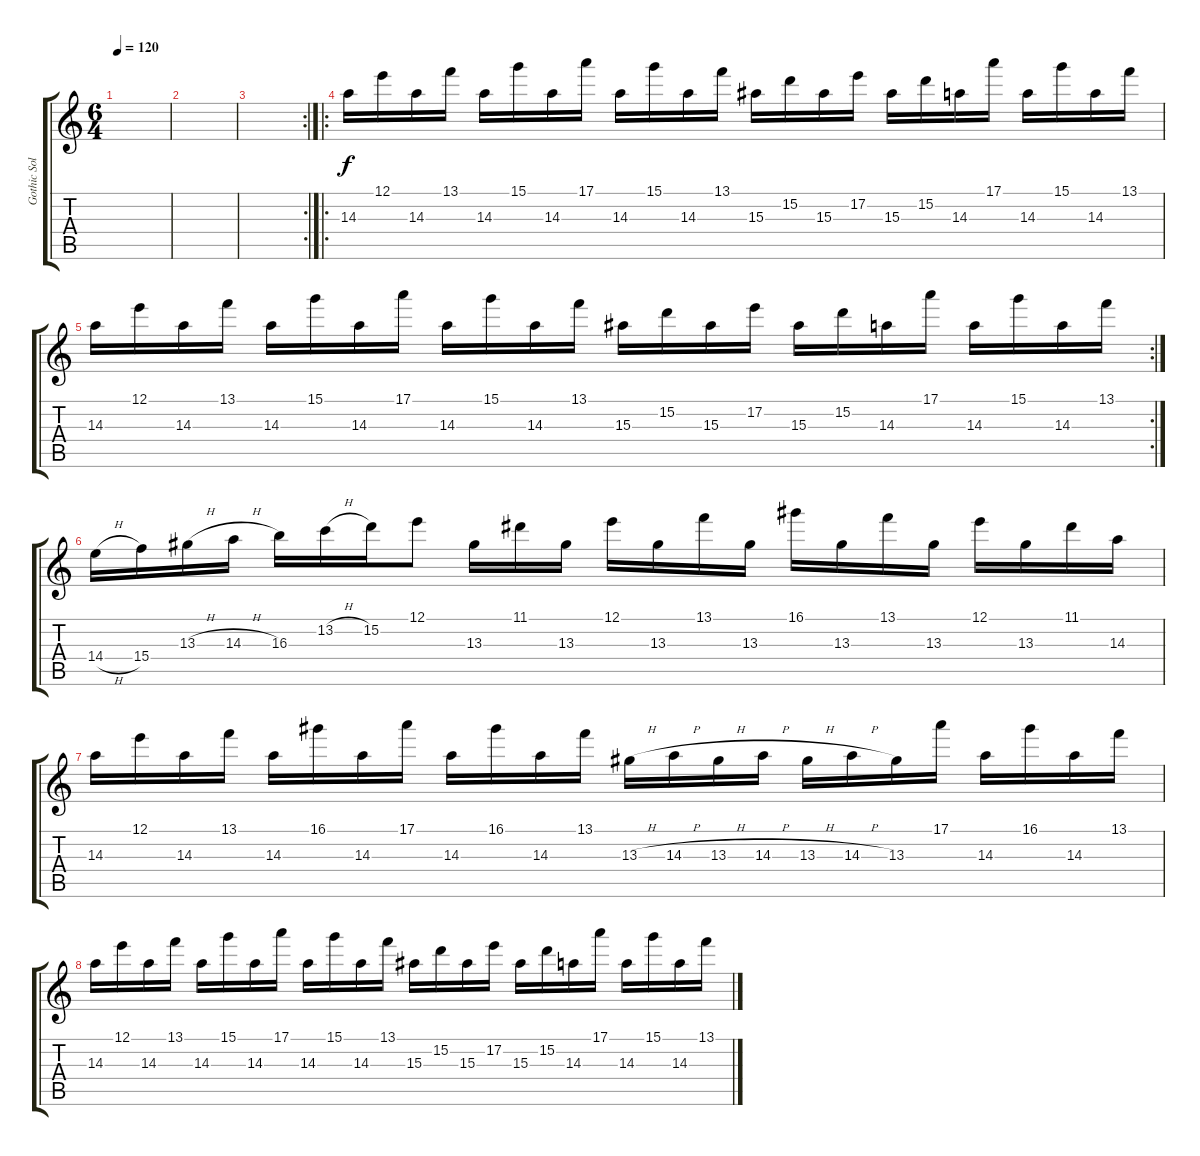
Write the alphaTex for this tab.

\track ("Gothic Solo" "Gothic Sol") {instrument distortionguitar}
\staff {score tabs}
\tuning (E4 B3 G3 D3 A2 E2) {hide}
\ts (6 4)
\tempo 120
\clef g2
\ks c
|
|
\rc 2
|
\ro
14.3.16 12.1.16 14.3.16 13.1.16 14.3.16 15.1.16 14.3.16 17.1.16 14.3.16 15.1.16 14.3.16 13.1.16 15.3.16 15.2.16 15.3.16 17.2.16 15.3.16 15.2.16 14.3.16 17.1.16 14.3.16 15.1.16 14.3.16 13.1.16 |
\rc 2
14.3.16 12.1.16 14.3.16 13.1.16 14.3.16 15.1.16 14.3.16 17.1.16 14.3.16 15.1.16 14.3.16 13.1.16 15.3.16 15.2.16 15.3.16 17.2.16 15.3.16 15.2.16 14.3.16 17.1.16 14.3.16 15.1.16 14.3.16 13.1.16 |
14.4{h}.16 15.4.16 13.3{h}.16 14.3{h}.16 16.3.16 13.2{h}.16 15.2.16 12.1.8 13.3.16 11.1.16 13.3.16 12.1.16 13.3.16 13.1.16 13.3.16 16.1.16 13.3.16 13.1.16 13.3.16 12.1.16 13.3.16 11.1.16 14.3.16 |
14.3.16 12.1.16 14.3.16 13.1.16 14.3.16 16.1.16 14.3.16 17.1.16 14.3.16 16.1.16 14.3.16 13.1.16 13.3{h}.16 14.3{h}.16 13.3{h}.16 14.3{h}.16 13.3{h}.16 14.3{h}.16 13.3.16 17.1.16 14.3.16 16.1.16 14.3.16 13.1.16 |
14.3.16 12.1.16 14.3.16 13.1.16 14.3.16 15.1.16 14.3.16 17.1.16 14.3.16 15.1.16 14.3.16 13.1.16 15.3.16 15.2.16 15.3.16 17.2.16 15.3.16 15.2.16 14.3.16 17.1.16 14.3.16 15.1.16 14.3.16 13.1.16
